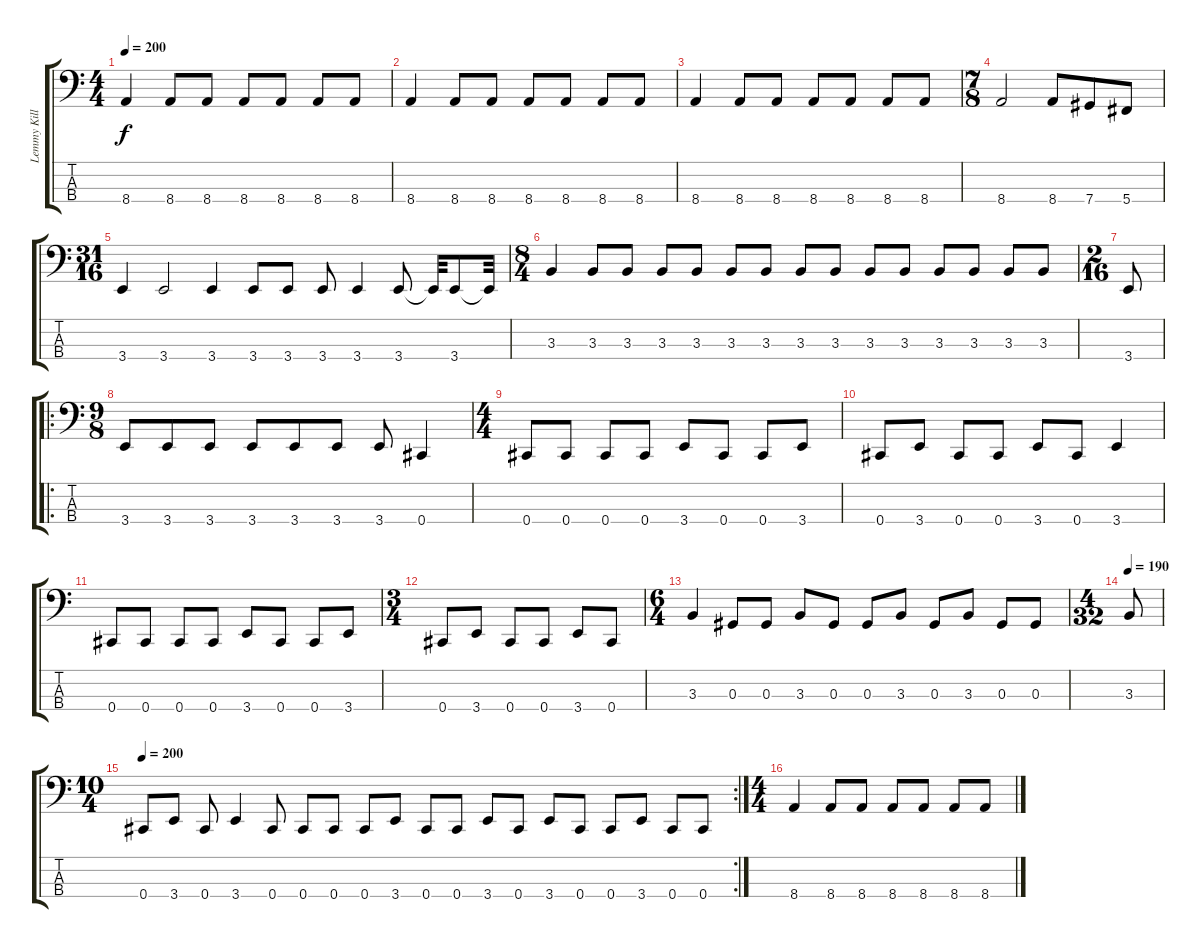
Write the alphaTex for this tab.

\track ("Lemmy Killmister" "Lemmy Kill") {instrument distortionguitar}
\staff {score tabs}
\tuning (Gb2 Db2 Ab1 Db1) {hide}
\ts (4 4)
\tempo 200
\clef f4
\ks c
8.4.4{dy f} 8.4.8 8.4.8 8.4.8 8.4.8 8.4.8 8.4.8 |
8.4.4 8.4.8 8.4.8 8.4.8 8.4.8 8.4.8 8.4.8 |
8.4.4 8.4.8 8.4.8 8.4.8 8.4.8 8.4.8 8.4.8 |
\ts (7 8)
8.4.2 8.4.8 7.4.8 5.4.8 |
\ts (31 16)
3.4.4 3.4.2 3.4.4 3.4.8 3.4.8 3.4.8 3.4.4 3.4.8 3.4{t}.32 3.4.8 3.4{t}.32 |
\ts (8 4)
3.3.4 3.3.8 3.3.8 3.3.8 3.3.8 3.3.8 3.3.8 3.3.8 3.3.8 3.3.8 3.3.8 3.3.8 3.3.8 3.3.8 3.3.8 |
\ts (2 16)
3.4.8 |
\ro
\ts (9 8)
3.4.8 3.4.8 3.4.8 3.4.8 3.4.8 3.4.8 3.4.8 0.4.4 |
\ts (4 4)
0.4.8 0.4.8 0.4.8 0.4.8 3.4.8 0.4.8 0.4.8 3.4.8 |
0.4.8 3.4.8 0.4.8 0.4.8 3.4.8 0.4.8 3.4.4 |
0.4.8 0.4.8 0.4.8 0.4.8 3.4.8 0.4.8 0.4.8 3.4.8 |
\ts (3 4)
0.4.8 3.4.8 0.4.8 0.4.8 3.4.8 0.4.8 |
\ts (6 4)
3.3.4 0.3.8 0.3.8 3.3.8 0.3.8 0.3.8 3.3.8 0.3.8 3.3.8 0.3.8 0.3.8 |
\ts (4 32)
\tempo 190
3.3.8 |
\rc 2
\ts (10 4)
\tempo 200
0.4.8 3.4.8 0.4.8 3.4.4 0.4.8 0.4.8 0.4.8 0.4.8 3.4.8 0.4.8 0.4.8 3.4.8 0.4.8 3.4.8 0.4.8 0.4.8 3.4.8 0.4.8 0.4.8 |
\ts (4 4)
8.4.4 8.4.8 8.4.8 8.4.8 8.4.8 8.4.8 8.4.8
